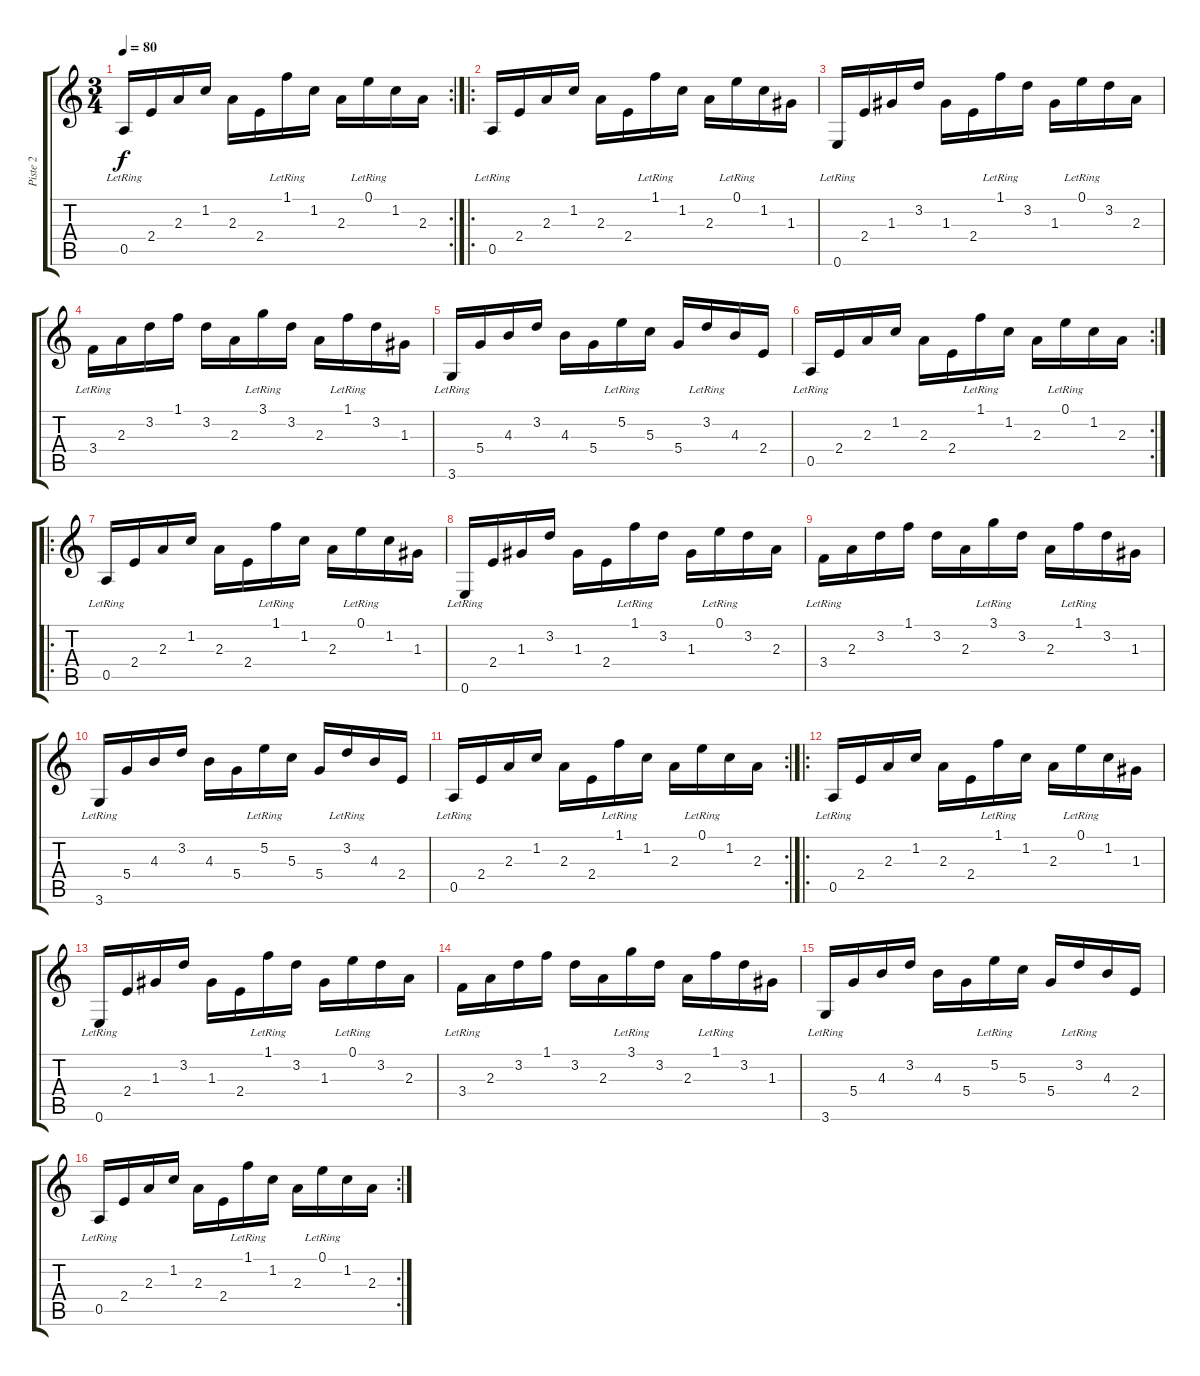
\track ("Piste 2" "Piste 2") {instrument overdrivenguitar}
\staff {score tabs}
\tuning (E4 B3 G3 D3 A2 E2) {hide}
\rc 2
\ts (3 4)
\tempo 80
\clef g2
\ks c
0.5{lr}.16{dy f} 2.4.16 2.3.16 1.2.16 2.3.16 2.4.16 1.1{lr}.16 1.2.16 2.3.16 0.1{lr}.16 1.2.16 2.3.16 |
\ro
0.5{lr}.16 2.4.16 2.3.16 1.2.16 2.3.16 2.4.16 1.1{lr}.16 1.2.16 2.3.16 0.1{lr}.16 1.2.16 1.3.16 |
0.6{lr}.16 2.4.16 1.3.16 3.2.16 1.3.16 2.4.16 1.1{lr}.16 3.2.16 1.3.16 0.1{lr}.16 3.2.16 2.3.16 |
3.4{lr}.16 2.3.16 3.2.16 1.1.16 3.2.16 2.3.16 3.1{lr}.16 3.2.16 2.3.16 1.1{lr}.16 3.2.16 1.3.16 |
3.6{lr}.16 5.4.16 4.3.16 3.2.16 4.3.16 5.4.16 5.2{lr}.16 5.3.16 5.4.16 3.2{lr}.16 4.3.16 2.4.16 |
\rc 2
0.5{lr}.16 2.4.16 2.3.16 1.2.16 2.3.16 2.4.16 1.1{lr}.16 1.2.16 2.3.16 0.1{lr}.16 1.2.16 2.3.16 |
\ro
0.5{lr}.16 2.4.16 2.3.16 1.2.16 2.3.16 2.4.16 1.1{lr}.16 1.2.16 2.3.16 0.1{lr}.16 1.2.16 1.3.16 |
0.6{lr}.16 2.4.16 1.3.16 3.2.16 1.3.16 2.4.16 1.1{lr}.16 3.2.16 1.3.16 0.1{lr}.16 3.2.16 2.3.16 |
3.4{lr}.16 2.3.16 3.2.16 1.1.16 3.2.16 2.3.16 3.1{lr}.16 3.2.16 2.3.16 1.1{lr}.16 3.2.16 1.3.16 |
3.6{lr}.16 5.4.16 4.3.16 3.2.16 4.3.16 5.4.16 5.2{lr}.16 5.3.16 5.4.16 3.2{lr}.16 4.3.16 2.4.16 |
\rc 2
0.5{lr}.16 2.4.16 2.3.16 1.2.16 2.3.16 2.4.16 1.1{lr}.16 1.2.16 2.3.16 0.1{lr}.16 1.2.16 2.3.16 |
\ro
0.5{lr}.16 2.4.16 2.3.16 1.2.16 2.3.16 2.4.16 1.1{lr}.16 1.2.16 2.3.16 0.1{lr}.16 1.2.16 1.3.16 |
0.6{lr}.16 2.4.16 1.3.16 3.2.16 1.3.16 2.4.16 1.1{lr}.16 3.2.16 1.3.16 0.1{lr}.16 3.2.16 2.3.16 |
3.4{lr}.16 2.3.16 3.2.16 1.1.16 3.2.16 2.3.16 3.1{lr}.16 3.2.16 2.3.16 1.1{lr}.16 3.2.16 1.3.16 |
3.6{lr}.16 5.4.16 4.3.16 3.2.16 4.3.16 5.4.16 5.2{lr}.16 5.3.16 5.4.16 3.2{lr}.16 4.3.16 2.4.16 |
\rc 2
0.5{lr}.16 2.4.16 2.3.16 1.2.16 2.3.16 2.4.16 1.1{lr}.16 1.2.16 2.3.16 0.1{lr}.16 1.2.16 2.3.16
